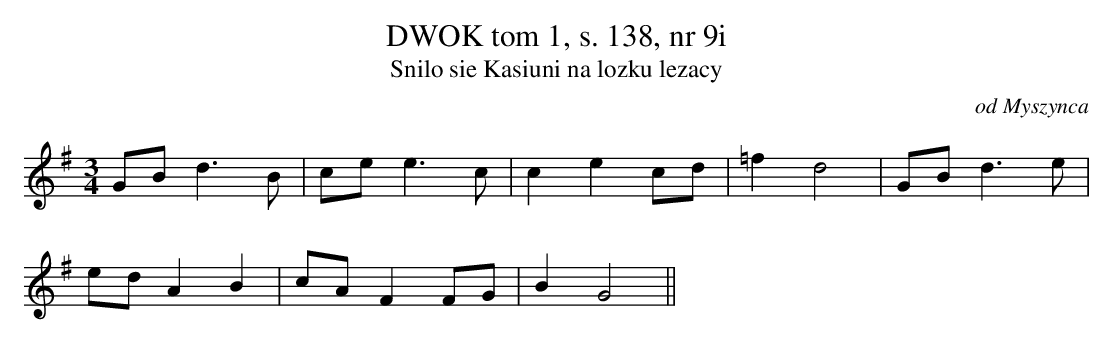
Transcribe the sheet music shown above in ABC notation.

X:1
T:DWOK tom 1, s. 138, nr 9i
T:Snilo sie Kasiuni na lozku lezacy
O:od Myszynca
M:3/4
L:1/8
K:G
GBd3B | cee3c | c2e2cd | =f2d4 |GBd3e |
 edA2B2 | cAF2FG | B2G4||
